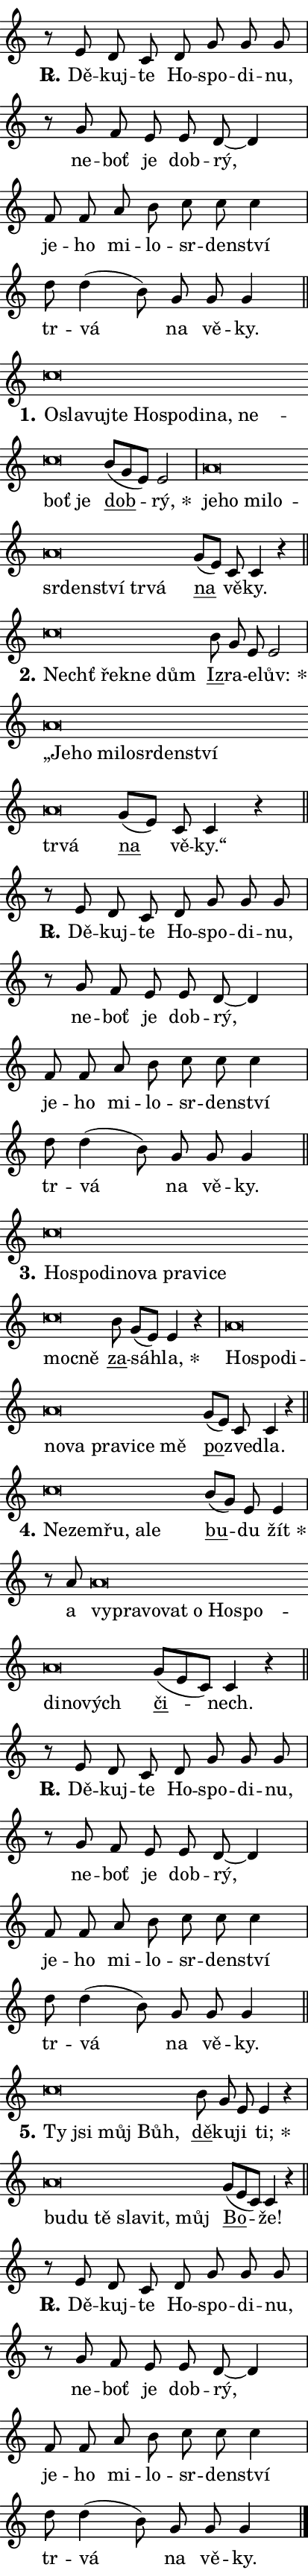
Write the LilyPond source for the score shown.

\version "2.22.1"
\header { tagline = "" }
\paper {
  indent = 0\cm
  top-margin = 0\cm
  right-margin = 0\cm
  bottom-margin = 0\cm
  left-margin = 0\cm
  paper-width = 7\cm
  page-breaking = #ly:one-page-breaking
  system-system-spacing.basic-distance = #11
  score-system-spacing.basic-distance = #11.3
  ragged-last = ##f
}


%% Author: Thomas Morley
%% https://lists.gnu.org/archive/html/lilypond-user/2020-05/msg00002.html
#(define (line-position grob)
"Returns position of @var[grob} in current system:
   @code{'start}, if at first time-step
   @code{'end}, if at last time-step
   @code{'middle} otherwise
"
  (let* ((col (ly:item-get-column grob))
         (ln (ly:grob-object col 'left-neighbor))
         (rn (ly:grob-object col 'right-neighbor))
         (col-to-check-left (if (ly:grob? ln) ln col))
         (col-to-check-right (if (ly:grob? rn) rn col))
         (break-dir-left
           (and
             (ly:grob-property col-to-check-left 'non-musical #f)
             (ly:item-break-dir col-to-check-left)))
         (break-dir-right
           (and
             (ly:grob-property col-to-check-right 'non-musical #f)
             (ly:item-break-dir col-to-check-right))))
        (cond ((eqv? 1 break-dir-left) 'start)
              ((eqv? -1 break-dir-right) 'end)
              (else 'middle))))

#(define (tranparent-at-line-position vctor)
  (lambda (grob)
  "Relying on @code{line-position} select the relevant enry from @var{vctor}.
Used to determine transparency,"
    (case (line-position grob)
      ((end) (not (vector-ref vctor 0)))
      ((middle) (not (vector-ref vctor 1)))
      ((start) (not (vector-ref vctor 2))))))

noteHeadBreakVisibility =
#(define-music-function (break-visibility)(vector?)
"Makes @code{NoteHead}s transparent relying on @var{break-visibility}"
#{
  \override NoteHead.transparent =
    #(tranparent-at-line-position break-visibility)
#})

#(define delete-ledgers-for-transparent-note-heads
  (lambda (grob)
    "Reads whether a @code{NoteHead} is transparent.
If so this @code{NoteHead} is removed from @code{'note-heads} from
@var{grob}, which is supposed to be @code{LedgerLineSpanner}.
As a result ledgers are not printed for this @code{NoteHead}"
    (let* ((nhds-array (ly:grob-object grob 'note-heads))
           (nhds-list
             (if (ly:grob-array? nhds-array)
                 (ly:grob-array->list nhds-array)
                 '()))
           ;; Relies on the transparent-property being done before
           ;; Staff.LedgerLineSpanner.after-line-breaking is executed.
           ;; This is fragile ...
           (to-keep
             (remove
               (lambda (nhd)
                 (ly:grob-property nhd 'transparent #f))
               nhds-list)))
      ;; TODO find a better method to iterate over grob-arrays, similiar
      ;; to filter/remove etc for lists
      ;; For now rebuilt from scratch
      (set! (ly:grob-object grob 'note-heads)  '())
      (for-each
        (lambda (nhd)
          (ly:pointer-group-interface::add-grob grob 'note-heads nhd))
        to-keep))))

hideNotes = {
  \noteHeadBreakVisibility #begin-of-line-visible
}
unHideNotes = {
  \noteHeadBreakVisibility #all-visible
}

% work-around for resetting accidentals
% https://lilypond.org/doc/v2.23/Documentation/notation/displaying-rhythms#unmetered-music
cadenzaMeasure = {
  \cadenzaOff
  \partial 1024 s1024
  \cadenzaOn
}

#(define-markup-command (accent layout props text) (markup?)
  "Underline accented syllable"
  (interpret-markup layout props
    #{\markup \override #'(offset . 4.3) \underline { #text }#}))

responsum = \markup \concat {
  "R" \hspace #-1.05 \path #0.1 #'((moveto 0 0.07) (lineto 0.9 0.8)) \hspace #0.05 "."
}

\layout {
    \context {
        \Staff
        \remove "Time_signature_engraver"
        \override LedgerLineSpanner.after-line-breaking = #delete-ledgers-for-transparent-note-heads
    }
    \context {
        \Voice {
            \override NoteHead.output-attributes = #'((class . "notehead"))
            \override Hairpin.height = #0.55
        }
    }
    \context {
        \Lyrics {
            \override StanzaNumber.output-attributes = #'((class . "stanzanumber"))
            \override LyricSpace.minimum-distance = #0.9
            \override LyricText.font-name = #"TeX Gyre Schola"
            \override LyricText.font-size = 1
            \override StanzaNumber.font-name = #"TeX Gyre Schola Bold"
            \override StanzaNumber.font-size = 1
        }
    }
}

% magnetic-lyrics.ily
%
%   written by
%     Jean Abou Samra <jean@abou-samra.fr>
%     Werner Lemberg <wl@gnu.org>
%
%   adapted by
%     Jiri Hon <jiri.hon@gmail.com>
%
% Version 2022-Apr-15

% https://www.mail-archive.com/lilypond-user@gnu.org/msg149350.html

#(define (Left_hyphen_pointer_engraver context)
   "Collect syllable-hyphen-syllable occurrences in lyrics and store
them in properties.  This engraver only looks to the left.  For
example, if the lyrics input is @code{foo -- bar}, it does the
following.

@itemize @bullet
@item
Set the @code{text} property of the @code{LyricHyphen} grob between
@q{foo} and @q{bar} to @code{foo}.

@item
Set the @code{left-hyphen} property of the @code{LyricText} grob with
text @q{foo} to the @code{LyricHyphen} grob between @q{foo} and
@q{bar}.
@end itemize

Use this auxiliary engraver in combination with the
@code{lyric-@/text::@/apply-@/magnetic-@/offset!} hook."
   (let ((hyphen #f)
         (text #f))
     (make-engraver
      (acknowledgers
       ((lyric-syllable-interface engraver grob source-engraver)
        (set! text grob)))
      (end-acknowledgers
       ((lyric-hyphen-interface engraver grob source-engraver)
        ;(when (not (grob::has-interface grob 'lyric-space-interface))
          (set! hyphen grob)));)
      ((stop-translation-timestep engraver)
       (when (and text hyphen)
         (ly:grob-set-object! text 'left-hyphen hyphen))
       (set! text #f)
       (set! hyphen #f)))))

#(define (lyric-text::apply-magnetic-offset! grob)
   "If the space between two syllables is less than the value in
property @code{LyricText@/.details@/.squash-threshold}, move the right
syllable to the left so that it gets concatenated with the left
syllable.

Use this function as a hook for
@code{LyricText@/.after-@/line-@/breaking} if the
@code{Left_@/hyphen_@/pointer_@/engraver} is active."
   (let ((hyphen (ly:grob-object grob 'left-hyphen #f)))
     (when hyphen
       (let ((left-text (ly:spanner-bound hyphen LEFT)))
         (when (grob::has-interface left-text 'lyric-syllable-interface)
           (let* ((common (ly:grob-common-refpoint grob left-text X))
                  (this-x-ext (ly:grob-extent grob common X))
                  (left-x-ext
                   (begin
                     ;; Trigger magnetism for left-text.
                     (ly:grob-property left-text 'after-line-breaking)
                     (ly:grob-extent left-text common X)))
                  ;; `delta` is the gap width between two syllables.
                  (delta (- (interval-start this-x-ext)
                            (interval-end left-x-ext)))
                  (details (ly:grob-property grob 'details))
                  (threshold (assoc-get 'squash-threshold details 0.2)))
             (when (< delta threshold)
               (let* (;; We have to manipulate the input text so that
                      ;; ligatures crossing syllable boundaries are not
                      ;; disabled.  For languages based on the Latin
                      ;; script this is essentially a beautification.
                      ;; However, for non-Western scripts it can be a
                      ;; necessity.
                      (lt (ly:grob-property left-text 'text))
                      (rt (ly:grob-property grob 'text))
                      (is-space (grob::has-interface hyphen 'lyric-space-interface))
                      (space (if is-space " " ""))
                      (space-markup (grob-interpret-markup grob " "))
                      (space-size (interval-length (ly:stencil-extent space-markup X)))
                      (extra-delta (if is-space space-size 0))
                      ;; Append new syllable.
                      (ltrt-space (if (and (string? lt) (string? rt))
                                (string-append lt space rt)
                                (make-concat-markup (list lt space rt))))
                      ;; Right-align `ltrt` to the right side.
                      (ltrt-space-markup (grob-interpret-markup
                               grob
                               (make-translate-markup
                                (cons (interval-length this-x-ext) 0)
                                (make-right-align-markup ltrt-space)))))
                 (begin
                   ;; Don't print `left-text`.
                   (ly:grob-set-property! left-text 'stencil #f)
                   ;; Set text and stencil (which holds all collected
                   ;; syllables so far) and shift it to the left.
                   (ly:grob-set-property! grob 'text ltrt-space)
                   (ly:grob-set-property! grob 'stencil ltrt-space-markup)
                   (ly:grob-translate-axis! grob (- (- delta extra-delta)) X))))))))))


#(define (lyric-hyphen::displace-bounds-first grob)
   ;; Make very sure this callback isn't triggered too early.
   (let ((left (ly:spanner-bound grob LEFT))
         (right (ly:spanner-bound grob RIGHT)))
     (ly:grob-property left 'after-line-breaking)
     (ly:grob-property right 'after-line-breaking)
     (ly:lyric-hyphen::print grob)))

squashThreshold = #0.4

\layout {
  \context {
    \Lyrics
    \consists #Left_hyphen_pointer_engraver
    \override LyricText.after-line-breaking =
      #lyric-text::apply-magnetic-offset!
    \override LyricHyphen.stencil = #lyric-hyphen::displace-bounds-first
    \override LyricText.details.squash-threshold = \squashThreshold
    \override LyricHyphen.minimum-distance = 0
    \override LyricHyphen.minimum-length = \squashThreshold
  }
}

squash = \override LyricText.details.squash-threshold = 9999
unSquash = \override LyricText.details.squash-threshold = \squashThreshold

left = \override LyricText.self-alignment-X = #LEFT
unLeft = \revert LyricText.self-alignment-X

starOffset = #(lambda (grob) 
                (let ((x_offset (ly:self-alignment-interface::aligned-on-x-parent grob)))
                  (if (= x_offset 0) 0 (+ x_offset 1.2))))

star = #(define-music-function (syllable)(string?)
"Append star separator at the end of a syllable"
#{
  \once \override LyricText.X-offset = #starOffset
  \lyricmode { \markup {
    #syllable
    \override #'((font-name . "TeX Gyre Schola Bold")) \hspace #0.2 \lower #0.65 \larger "*"
  } }
#})

starAccent = #(define-music-function (syllable)(string?)
"Append star separator at the end of a syllable and make accent"
#{
  \once \override LyricText.X-offset = #starOffset
  \lyricmode { \markup {
    \accent #syllable
    \override #'((font-name . "TeX Gyre Schola Bold")) \hspace #0.2 \lower #0.65 \larger "*"
  } }
#})

breath = #(define-music-function (syllable)(string?)
"Append breathing indicator at the end of a syllable"
#{
  \lyricmode { \markup { #syllable "+" } }
#})

optionalBreath = #(define-music-function (syllable)(string?)
"Append optional breathing indicator at the end of a syllable"
#{
  \lyricmode { \markup { #syllable "(+)" } }
#})


\score {
    <<
        \new Voice = "melody" { \cadenzaOn \key c \major \relative { r8 e' d c d g g g \cadenzaMeasure \bar "|" r g f e e d~ d4 \cadenzaMeasure \bar "|" f8 f a b c c c4 \cadenzaMeasure \bar "|" d8 d4( b8)] g g g4 \cadenzaMeasure \bar "||" \break } }
        \new Lyrics \lyricsto "melody" { \lyricmode { \set stanza = \responsum
Dě -- kuj -- te Ho -- spo -- di -- nu, ne -- boť je dob -- rý, je -- ho mi -- lo -- sr -- den -- ství tr -- vá na vě -- ky. } }
    >>
    \layout {}
}

\score {
    <<
        \new Voice = "melody" { \cadenzaOn \key c \major \relative { c''\breve*1/16 \hideNotes \breve*1/16 \bar "" \breve*1/16 \bar "" \breve*1/16 \bar "" \breve*1/16 \bar "" \breve*1/16 \bar "" \breve*1/16 \bar "" \breve*1/16 \bar "" \breve*1/16 \bar "" \breve*1/16 \breve*1/16 \bar "" \unHideNotes \bar "" b8[( g e)] e2 \cadenzaMeasure \bar "|" a\breve*1/16 \hideNotes \breve*1/16 \bar "" \breve*1/16 \bar "" \breve*1/16 \bar "" \breve*1/16 \bar "" \breve*1/16 \bar "" \breve*1/16 \bar "" \breve*1/16 \breve*1/16 \bar "" \unHideNotes \bar "" g8[( e)] c c4 r \cadenzaMeasure \bar "||" \break } }
        \new Lyrics \lyricsto "melody" { \lyricmode { \set stanza = "1."
\left O -- \squash sla -- vuj -- te Ho -- spo -- di -- na, ne -- boť je \unLeft \unSquash \markup \accent dob -- \star rý, \left je -- \squash ho mi -- lo -- sr -- den -- ství tr -- vá \unLeft \unSquash \markup \accent na vě -- ky. } }
    >>
    \layout {}
}

\score {
    <<
        \new Voice = "melody" { \cadenzaOn \key c \major \relative { c''\breve*1/16 \hideNotes \breve*1/16 \bar "" \breve*1/16 \breve*1/16 \bar "" \unHideNotes \bar "" b8 g e e2 \cadenzaMeasure \bar "|" a\breve*1/16 \hideNotes \breve*1/16 \bar "" \breve*1/16 \bar "" \breve*1/16 \bar "" \breve*1/16 \bar "" \breve*1/16 \bar "" \breve*1/16 \bar "" \breve*1/16 \breve*1/16 \bar "" \unHideNotes \bar "" g8[( e)] c c4 r \cadenzaMeasure \bar "||" \break } }
        \new Lyrics \lyricsto "melody" { \lyricmode { \set stanza = "2."
\left Nechť \squash řek -- ne dům \unLeft \unSquash \markup \accent Iz -- ra -- e -- \star lův: \left „Je -- \squash ho mi -- lo -- sr -- den -- ství tr -- vá \unLeft \unSquash \markup \accent na vě -- ky.“ } }
    >>
    \layout {}
}

\score {
    <<
        \new Voice = "melody" { \cadenzaOn \key c \major \relative { r8 e' d c d g g g \cadenzaMeasure \bar "|" r g f e e d~ d4 \cadenzaMeasure \bar "|" f8 f a b c c c4 \cadenzaMeasure \bar "|" d8 d4( b8)] g g g4 \cadenzaMeasure \bar "||" \break } }
        \new Lyrics \lyricsto "melody" { \lyricmode { \set stanza = \responsum
Dě -- kuj -- te Ho -- spo -- di -- nu, ne -- boť je dob -- rý, je -- ho mi -- lo -- sr -- den -- ství tr -- vá na vě -- ky. } }
    >>
    \layout {}
}

\score {
    <<
        \new Voice = "melody" { \cadenzaOn \key c \major \relative { c''\breve*1/16 \hideNotes \breve*1/16 \bar "" \breve*1/16 \bar "" \breve*1/16 \bar "" \breve*1/16 \bar "" \breve*1/16 \bar "" \breve*1/16 \bar "" \breve*1/16 \bar "" \breve*1/16 \breve*1/16 \bar "" \unHideNotes \bar "" b8 g[( e)] e4 r \cadenzaMeasure \bar "|" a\breve*1/16 \hideNotes \breve*1/16 \bar "" \breve*1/16 \bar "" \breve*1/16 \bar "" \breve*1/16 \bar "" \breve*1/16 \bar "" \breve*1/16 \bar "" \breve*1/16 \breve*1/16 \bar "" \unHideNotes \bar "" g8[( e)] c c4 r \cadenzaMeasure \bar "||" \break } }
        \new Lyrics \lyricsto "melody" { \lyricmode { \set stanza = "3."
\left Ho -- \squash spo -- di -- no -- va pra -- vi -- ce moc -- ně \unLeft \unSquash \markup \accent za -- sáh -- \star la, \left Ho -- \squash spo -- di -- no -- va pra -- vi -- ce mě \unLeft \unSquash \markup \accent po -- zve -- dla. } }
    >>
    \layout {}
}

\score {
    <<
        \new Voice = "melody" { \cadenzaOn \key c \major \relative { c''\breve*1/16 \hideNotes \breve*1/16 \bar "" \breve*1/16 \bar "" \breve*1/16 \breve*1/16 \bar "" \unHideNotes \bar "" b8[( g)] e e4 \cadenzaMeasure \bar "|" r8 a8 a\breve*1/16 \hideNotes \breve*1/16 \bar "" \breve*1/16 \bar "" \breve*1/16 \bar "" \breve*1/16 \bar "" \breve*1/16 \bar "" \breve*1/16 \bar "" \breve*1/16 \bar "" \breve*1/16 \breve*1/16 \bar "" \unHideNotes \bar "" g8[( e c)] c4 r \cadenzaMeasure \bar "||" \break } }
        \new Lyrics \lyricsto "melody" { \lyricmode { \set stanza = "4."
\left Ne -- \squash ze -- mřu, a -- le \unLeft \unSquash \markup \accent bu -- du \star žít a \left vy -- \squash pra -- vo -- vat o Ho -- spo -- di -- no -- vých \unLeft \unSquash \markup \accent či -- nech. } }
    >>
    \layout {}
}

\score {
    <<
        \new Voice = "melody" { \cadenzaOn \key c \major \relative { r8 e' d c d g g g \cadenzaMeasure \bar "|" r g f e e d~ d4 \cadenzaMeasure \bar "|" f8 f a b c c c4 \cadenzaMeasure \bar "|" d8 d4( b8)] g g g4 \cadenzaMeasure \bar "||" \break } }
        \new Lyrics \lyricsto "melody" { \lyricmode { \set stanza = \responsum
Dě -- kuj -- te Ho -- spo -- di -- nu, ne -- boť je dob -- rý, je -- ho mi -- lo -- sr -- den -- ství tr -- vá na vě -- ky. } }
    >>
    \layout {}
}

\score {
    <<
        \new Voice = "melody" { \cadenzaOn \key c \major \relative { c''\breve*1/16 \hideNotes \breve*1/16 \bar "" \breve*1/16 \breve*1/16 \bar "" \unHideNotes \bar "" b8 g e e4 r \cadenzaMeasure \bar "|" a\breve*1/16 \hideNotes \breve*1/16 \bar "" \breve*1/16 \bar "" \breve*1/16 \bar "" \breve*1/16 \breve*1/16 \bar "" \unHideNotes \bar "" g8[( e c)] c4 r \cadenzaMeasure \bar "||" \break } }
        \new Lyrics \lyricsto "melody" { \lyricmode { \set stanza = "5."
\left Ty \squash jsi můj Bůh, \unLeft \unSquash \markup \accent dě -- ku -- ji \star ti; \left bu -- \squash du tě sla -- vit, můj \unLeft \unSquash \markup \accent Bo -- že! } }
    >>
    \layout {}
}

\score {
    <<
        \new Voice = "melody" { \cadenzaOn \key c \major \relative { r8 e' d c d g g g \cadenzaMeasure \bar "|" r g f e e d~ d4 \cadenzaMeasure \bar "|" f8 f a b c c c4 \cadenzaMeasure \bar "|" d8 d4( b8)] g g g4 \cadenzaMeasure \bar "||" \break } \bar "|." }
        \new Lyrics \lyricsto "melody" { \lyricmode { \set stanza = \responsum
Dě -- kuj -- te Ho -- spo -- di -- nu, ne -- boť je dob -- rý, je -- ho mi -- lo -- sr -- den -- ství tr -- vá na vě -- ky. } }
    >>
    \layout {}
}
